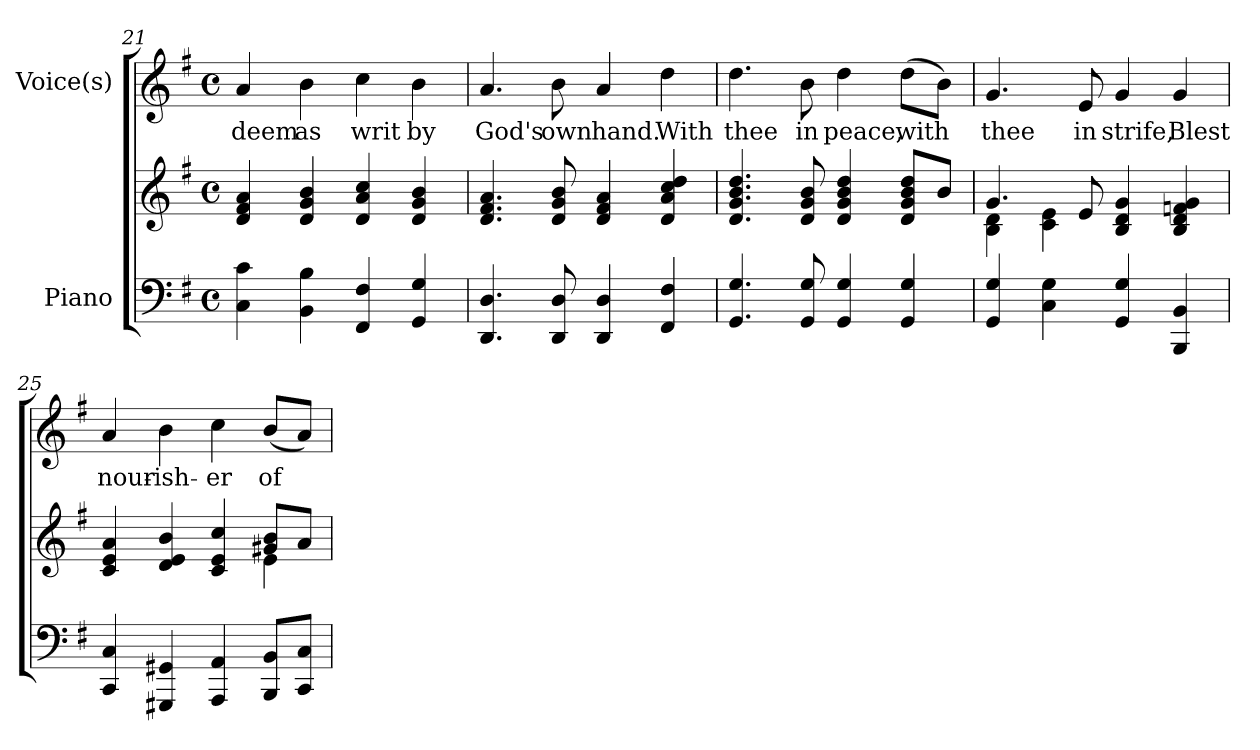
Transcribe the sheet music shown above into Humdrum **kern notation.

**kern	**kern	**kern	**text
*part2	*part2	*part1	*part1
*staff3	*staff2	*staff1	*staff1
*I"Piano	*	*I"Voice(s)	*
*clefF4	*clefG2	*clefG2	*
*k[f#]	*k[f#]	*k[f#]	*
*G:	*G:	*G:	*
*M4/4	*M4/4	*M4/4	*
*met(c)	*met(c)	*met(c)	*
=21	=21	=21	=21
!	!	!	!LO:LY:b:rj
4C\ 4c\	4d/ 4f#/ 4a/	4a/	deem
!	!	!	!LO:LY:b:rj
4BB\ 4B\	4d/ 4g/ 4b/	4b\	as
!	!	!	!LO:LY:b:rj
4FF#/ 4F#/	4d/ 4a/ 4cc/	4cc\	writ
!	!	!	!LO:LY:b:rj
4GG/ 4G/	4d/ 4g/ 4b/	4b\	by
=22	=22	=22	=22
!	!	!	!LO:LY:b:rj
4.DD/ 4.D/	4.d/ 4.f#/ 4.a/	4.a/	God's
!	!	!	!LO:LY:b:rj
8DD/ 8D/	8d/ 8g/ 8b/	8b\	own
!	!	!	!LO:LY:b:rj
4DD/ 4D/	4d/ 4f#/ 4a/	4a/	hand.
!	!	!	!LO:LY:b:rj
4FF#/ 4F#/	4d/ 4a/ 4cc/ 4dd/	4dd\	With
!!LO:LB:g=z
=23	=23	=23	=23
!	!	!	!LO:LY:b:rj
4.GG/ 4.G/	4.d/ 4.g/ 4.b/ 4.dd/	4.dd\	thee
!	!	!	!LO:LY:b:rj
8GG/ 8G/	8d/ 8g/ 8b/	8b\	in
!	!	!	!LO:LY:b:rj
4GG/ 4G/	4d/ 4g/ 4b/ 4dd/	4dd\	peace,
!	!	!	!LO:LY:b:rj
4GG/ 4G/	8d/ 8g/ 8b/ 8dd/L	(>8dd\L	with
.	8b/J	8b\J)	.
=24	=24	=24	=24
*	*^	*	*
!	!	!	!	!LO:LY:b:rj
4GG/ 4G/	4.g/	4B\ 4d\	4.g/	thee
4C\ 4G\	.	4c\ 4e\	.	.
!	!	!	!	!LO:LY:b:rj
.	8e/	.	8e/	in
!	!	!	!	!LO:LY:b:rj
4GG/ 4G/	4B/ 4d/ 4g/	2ryy	4g/	strife,
!	!	!	!	!LO:LY:b:rj
4BBB/ 4BB/	4B/ 4d/ 4fn/ 4g/	.	4g/	Blest
=25	=25	=25	=25	=25
!	!	!	!	!LO:LY:b:rj
4CC/ 4C/	4c/ 4e/ 4a/	2.ryy	4a/	nour-
!	!	!	!	!LO:LY:b:rj
4GGG#X/ 4GG#X/	4d/ 4e/ 4b/	.	4b\	-ish-
!	!	!	!	!LO:LY:b:rj
4AAA/ 4AA/	4c/ 4e/ 4cc/	.	4cc\	-er
!	!	!	!	!LO:LY:b:rj
8BBB/ 8BB/L	8g#X/ 8b/L	4e\	(<8b/L	of
8CC/ 8C/J	8a/J	.	8a/J)	.
*	*v	*v	*	*
=	=	=	=
*-	*-	*-	*-
